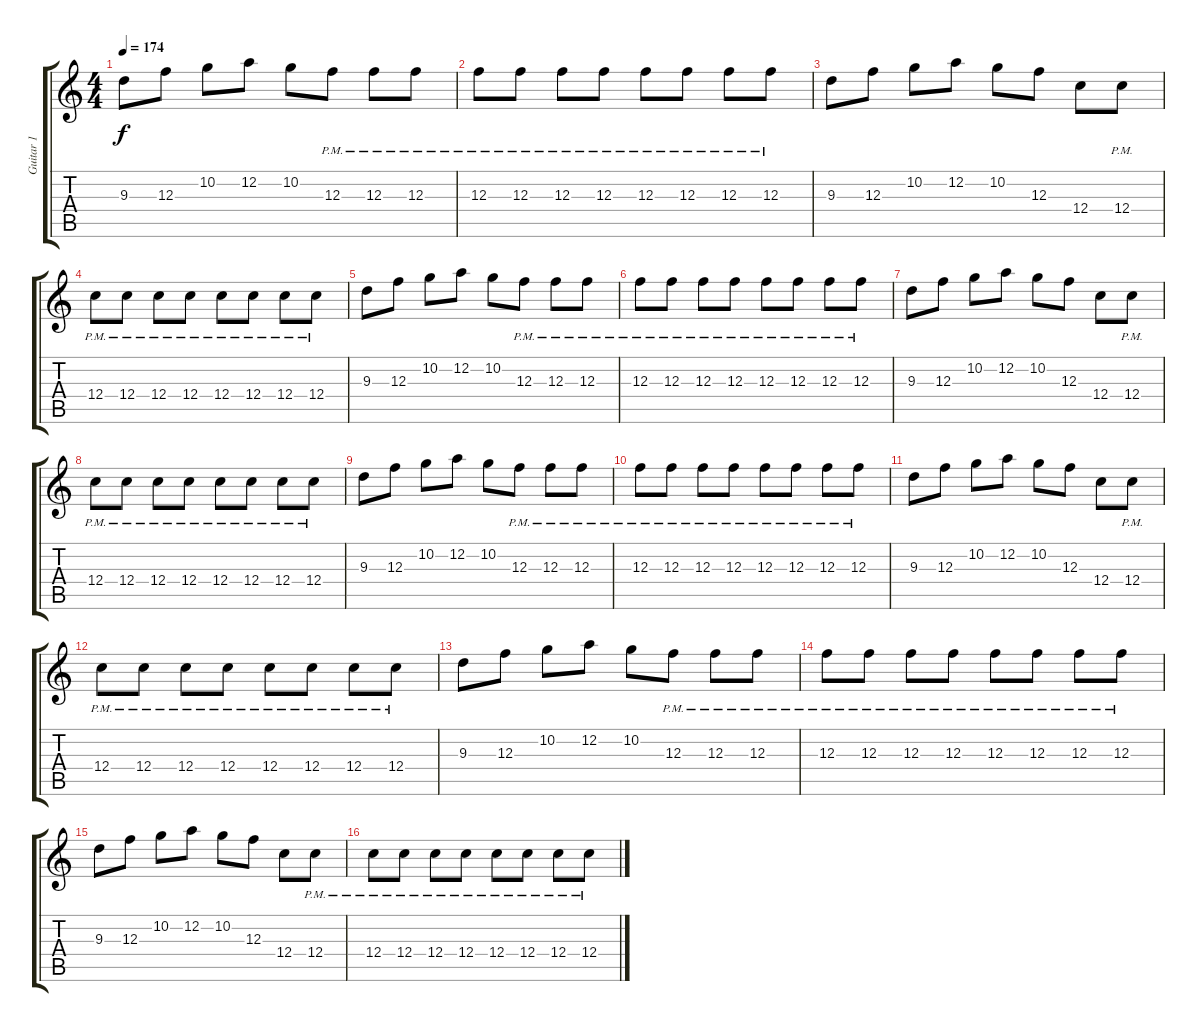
\track ("Guitar 1" "Guitar 1") {instrument acousticguitarsteel}
\staff {score tabs}
\tuning (D4 A3 F3 C3 G2 C2) {hide}
\ts (4 4)
\tempo 174
\clef g2
\ks c
9.3.8{dy f} 12.3.8 10.2.8 12.2.8 10.2.8 12.3{pm}.8 12.3{pm}.8 12.3{pm}.8 |
12.3{pm}.8 12.3{pm}.8 12.3{pm}.8 12.3{pm}.8 12.3{pm}.8 12.3{pm}.8 12.3{pm}.8 12.3{pm}.8 |
9.3.8 12.3.8 10.2.8 12.2.8 10.2.8 12.3.8 12.4.8 12.4{pm}.8 |
12.4{pm}.8 12.4{pm}.8 12.4{pm}.8 12.4{pm}.8 12.4{pm}.8 12.4{pm}.8 12.4{pm}.8 12.4{pm}.8 |
9.3.8 12.3.8 10.2.8 12.2.8 10.2.8 12.3{pm}.8 12.3{pm}.8 12.3{pm}.8 |
12.3{pm}.8 12.3{pm}.8 12.3{pm}.8 12.3{pm}.8 12.3{pm}.8 12.3{pm}.8 12.3{pm}.8 12.3{pm}.8 |
9.3.8 12.3.8 10.2.8 12.2.8 10.2.8 12.3.8 12.4.8 12.4{pm}.8 |
12.4{pm}.8 12.4{pm}.8 12.4{pm}.8 12.4{pm}.8 12.4{pm}.8 12.4{pm}.8 12.4{pm}.8 12.4{pm}.8 |
9.3.8 12.3.8 10.2.8 12.2.8 10.2.8 12.3{pm}.8 12.3{pm}.8 12.3{pm}.8 |
12.3{pm}.8 12.3{pm}.8 12.3{pm}.8 12.3{pm}.8 12.3{pm}.8 12.3{pm}.8 12.3{pm}.8 12.3{pm}.8 |
9.3.8 12.3.8 10.2.8 12.2.8 10.2.8 12.3.8 12.4.8 12.4{pm}.8 |
12.4{pm}.8 12.4{pm}.8 12.4{pm}.8 12.4{pm}.8 12.4{pm}.8 12.4{pm}.8 12.4{pm}.8 12.4{pm}.8 |
9.3.8 12.3.8 10.2.8 12.2.8 10.2.8 12.3{pm}.8 12.3{pm}.8 12.3{pm}.8 |
12.3{pm}.8 12.3{pm}.8 12.3{pm}.8 12.3{pm}.8 12.3{pm}.8 12.3{pm}.8 12.3{pm}.8 12.3{pm}.8 |
9.3.8 12.3.8 10.2.8 12.2.8 10.2.8 12.3.8 12.4.8 12.4{pm}.8 |
12.4{pm}.8 12.4{pm}.8 12.4{pm}.8 12.4{pm}.8 12.4{pm}.8 12.4{pm}.8 12.4{pm}.8 12.4{pm}.8
